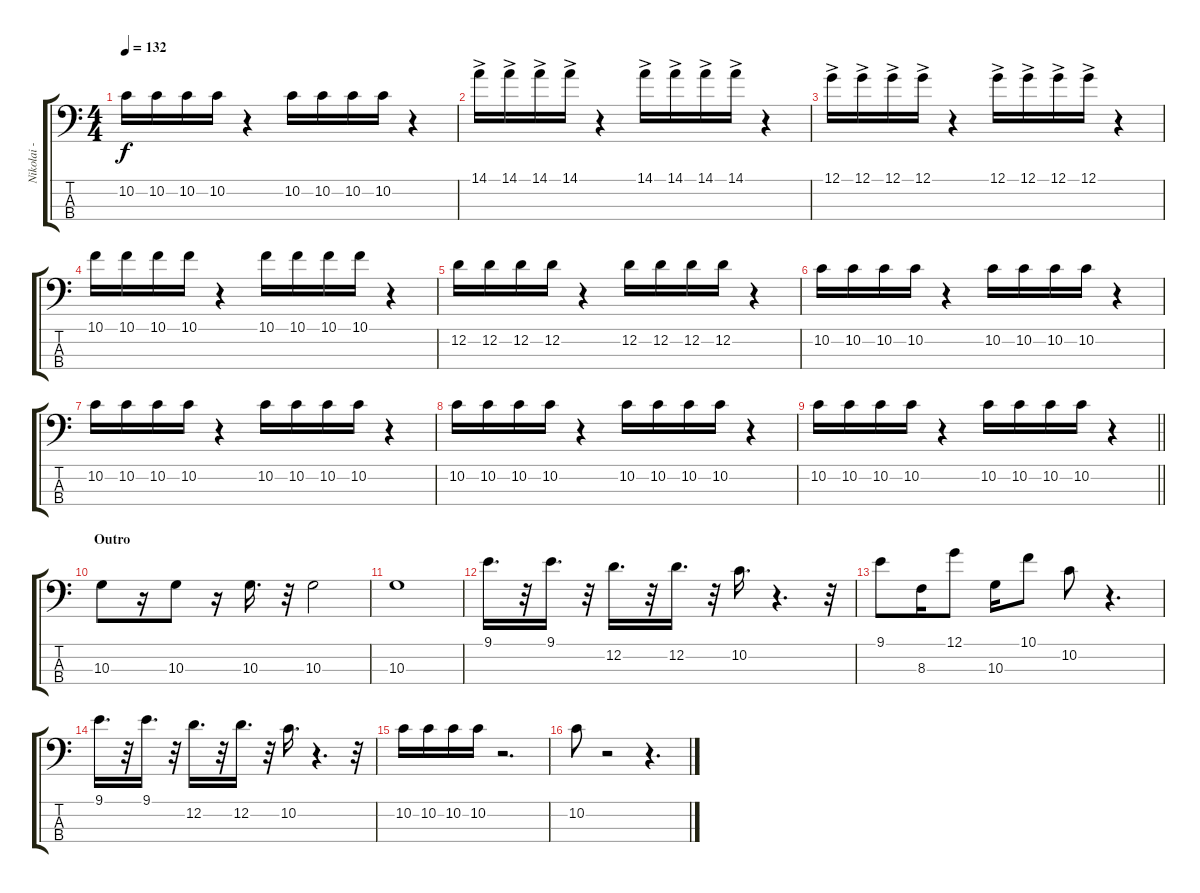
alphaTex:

\track ("Nikolai - Bass MIDI" "Nikolai - ") {instrument electricbassfinger}
\staff {score tabs}
\tuning (G2 D2 A1 E1) {hide}
\ts (4 4)
\tempo 132
\clef f4
\ks c
10.2.16{dy f} 10.2.16 10.2.16 10.2.16 r.4 10.2.16 10.2.16 10.2.16 10.2.16 r.4 |
14.1{ac}.16{volume 15 instrument electricbassfinger} 14.1{ac}.16 14.1{ac}.16 14.1{ac}.16 r.4 14.1{ac}.16 14.1{ac}.16 14.1{ac}.16 14.1{ac}.16 r.4 |
12.1{ac}.16 12.1{ac}.16 12.1{ac}.16 12.1{ac}.16 r.4 12.1{ac}.16 12.1{ac}.16 12.1{ac}.16 12.1{ac}.16 r.4 |
10.1.16{volume 15 instrument electricbassfinger} 10.1.16 10.1.16 10.1.16 r.4 10.1.16 10.1.16 10.1.16 10.1.16 r.4 |
12.2.16 12.2.16 12.2.16 12.2.16 r.4 12.2.16 12.2.16 12.2.16 12.2.16 r.4 |
10.2.16 10.2.16 10.2.16 10.2.16 r.4 10.2.16 10.2.16 10.2.16 10.2.16 r.4 |
10.2.16 10.2.16 10.2.16 10.2.16 r.4 10.2.16 10.2.16 10.2.16 10.2.16 r.4 |
10.2.16 10.2.16 10.2.16 10.2.16 r.4 10.2.16 10.2.16 10.2.16 10.2.16 r.4 |
\barLineRight lightlight
10.2.16 10.2.16 10.2.16 10.2.16 r.4 10.2.16 10.2.16 10.2.16 10.2.16 r.4 |
\section ("" "Outro")
10.3.8{volume 10 instrument electricbassfinger} r.16 10.3.8 r.16 10.3.16{d} r.32 10.3.2 |
10.3.1 |
9.1.16{d volume 15 instrument electricbassfinger} r.32 9.1.16{d} r.32 12.2.16{d} r.32 12.2.16{d} r.32 10.2.16{d} r.4{d} r.32 |
9.1.8 8.3.16 12.1.8 10.3.16 10.1.8 10.2.8 r.4{d} |
9.1.16{d} r.32 9.1.16{d} r.32 12.2.16{d} r.32 12.2.16{d} r.32 10.2.16{d} r.4{d} r.32 |
10.2.16 10.2.16 10.2.16 10.2.16 r.2{d} |
10.2.8 r.2 r.4{d}
